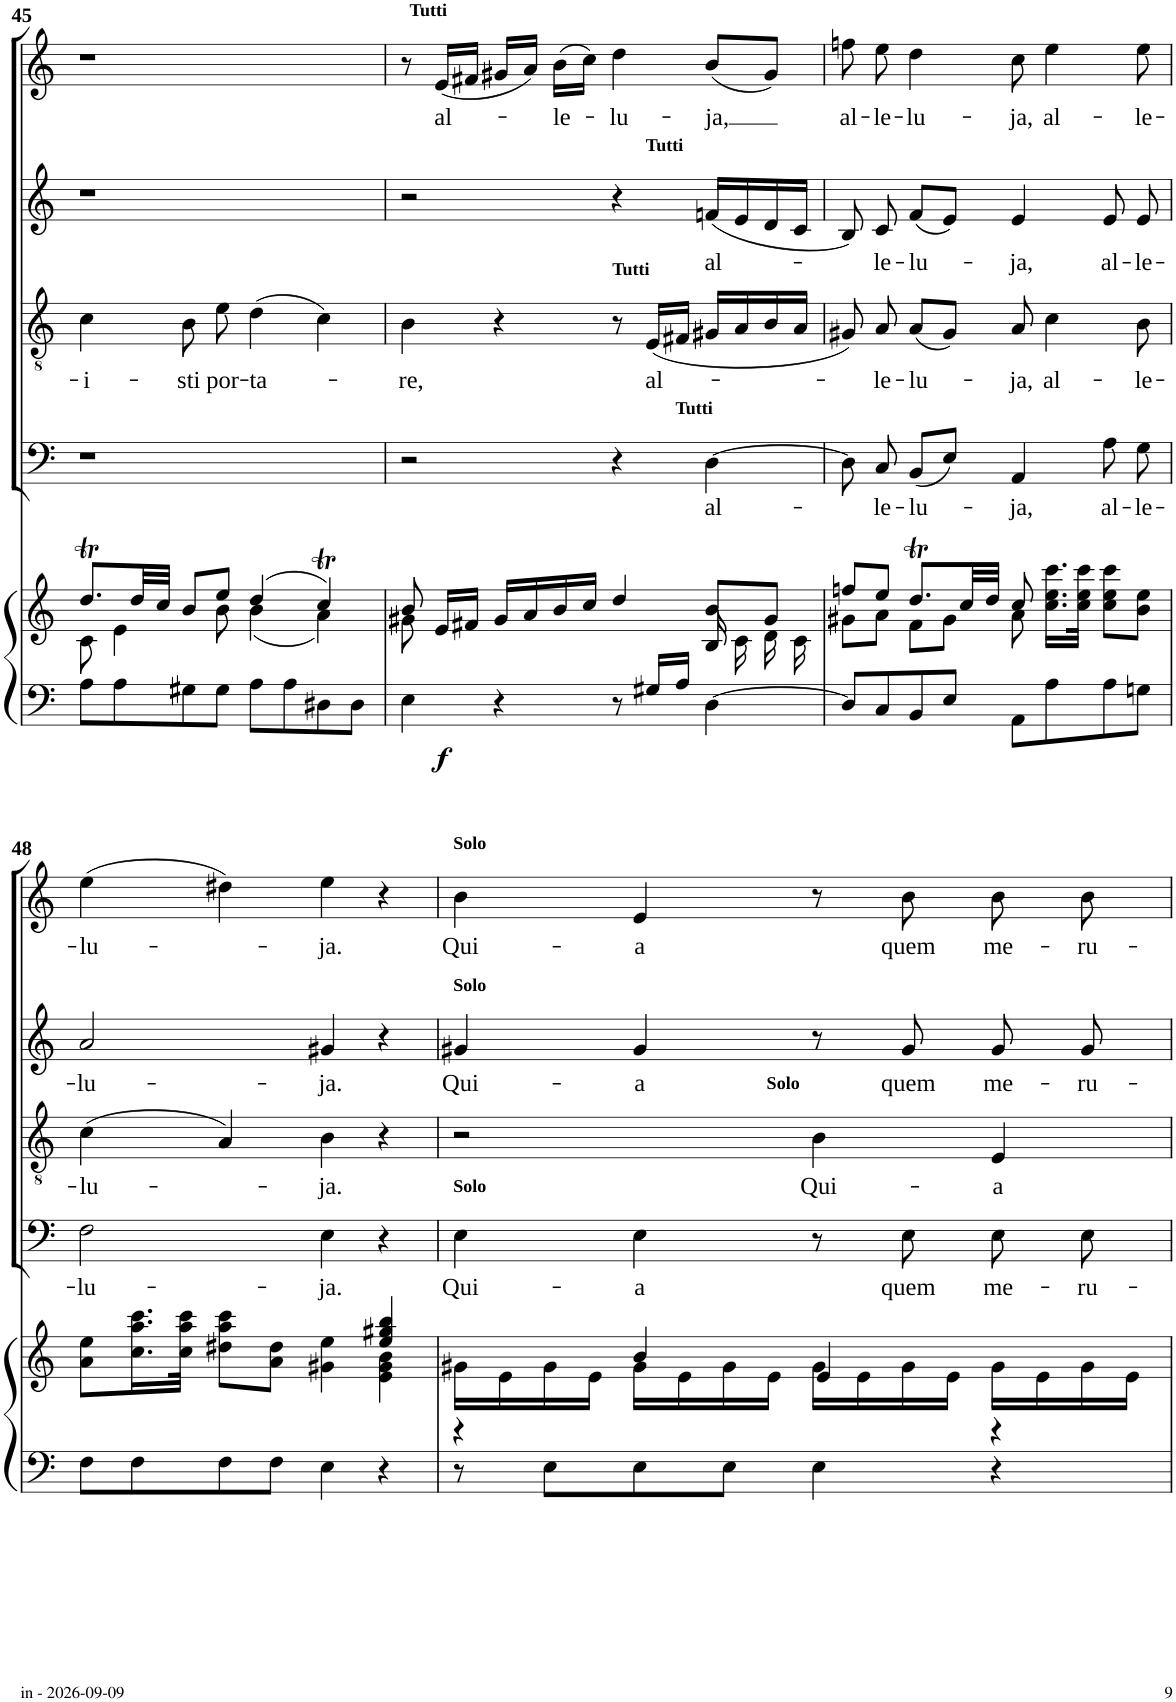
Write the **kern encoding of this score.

**kern	**kern	**dynam	**kern	**text	**text	**kern	**text	**text	**kern	**text	**text	**kern	**text
*part5	*part5	*part5	*part4	*part4	*part4	*part3	*part3	*part3	*part2	*part2	*part2	*part1	*part1
*staff6	*staff5	*staff5/6	*staff4	*staff4	*staff4	*staff3	*staff3	*staff3	*staff2	*staff2	*staff2	*staff1	*staff1
*I"Piano	*	*	*I"Bass	*	*	*I"Tenor	*	*	*I"Alto	*	*	*I"Soprano	*
*I'Pno	*	*	*	*	*	*	*	*	*	*	*	*	*
!!LO:PB:g=z
*clefF4	*clefG2	*	*clefF4	*	*	*clefGv2	*	*	*clefG2	*	*	*clefG2	*
*k[]	*k[]	*	*k[]	*	*	*k[]	*	*	*k[]	*	*	*k[]	*
*M4/4	*M4/4	*	*M4/4	*	*	*M4/4	*	*	*M4/4	*	*	*M4/4	*
*met(c)	*met(c)	*	*met(c)	*	*	*met(c)	*	*	*met(c)	*	*	*met(c)	*
=45	=45	=45	=45	=45	=45	=45	=45	=45	=45	=45	=45	=45	=45
*	*^	*	*	*	*	*	*	*	*	*	*	*	*
!	!	!	!	!	!	!	!	!LO:LY:b	!	!	!	!	!	!
8A\L	8.ddT/L	8c\	.	1r	.	.	4c\	-i-	.	1r	.	.	1r	.
8A\	.	4e\	.	.	.	.	.	.	.	.	.	.	.	.
.	32dd/LL	.	.	.	.	.	.	.	.	.	.	.	.	.
.	32cc/JJJ	.	.	.	.	.	.	.	.	.	.	.	.	.
!	!	!	!	!	!	!	!	!LO:LY:b	!	!	!	!	!	!
8G#X\	8b/L	.	.	.	.	.	8B\	-sti	.	.	.	.	.	.
!	!	!	!	!	!	!	!	!LO:LY:b	!	!	!	!	!	!
8G#\J	8ee/J	8b\	.	.	.	.	8e\	por-	.	.	.	.	.	.
!	!	!	!	!	!	!	!	!LO:LY:b	!	!	!	!	!	!
8A\L	(4dd/	(4b\	.	.	.	.	(4d\	-ta-	.	.	.	.	.	.
8A\	.	.	.	.	.	.	.	.	.	.	.	.	.	.
8D#X\	4ccT/)	4a\)	.	.	.	.	4c\)	.	.	.	.	.	.	.
8D#\J	.	.	.	.	.	.	.	.	.	.	.	.	.	.
=46	=46	=46	=46	=46	=46	=46	=46	=46	=46	=46	=46	=46	=46	=46
*	*	*^	*	*	*	*	*	*	*	*	*	*	*	*
!	!	!	!	!	!	!	!	!	!LO:LY:b	!	!	!	!	!	!
*	*	*	*	*	*^	*	*	*	*	*	*^	*	*	*^	*
4E\	8b/	8g#X\	2.ryy	.	2r	2ryy	.	.	4B\	-re,	.	2r	2ryy	.	.	8r	32ryy	.
!	!	!	!	!	!	!	!	!	!	!	!	!	!	!	!	!	!LO:TX:a:B:t=Tutti	!
.	.	.	.	.	.	.	.	.	.	.	.	.	.	.	.	.	2ryy	.
!	!	!	!	!LO:DY:b	!	!	!	!	!	!	!	!	!	!	!	!	!	!LO:LY:b
.	16e/LL	2..ryy	.	f	.	.	.	.	.	.	.	.	.	.	.	(16e/LL	.	al-
.	16f#X/JJ	.	.	.	.	.	.	.	.	.	.	.	.	.	.	16f#X/JJ	.	.
4r	16g#/LL	.	.	.	.	.	.	.	4r	.	.	.	.	.	.	16g#X/LL	.	.
.	16a/	.	.	.	.	.	.	.	.	.	.	.	.	.	.	16a/JJ)	.	.
!	!	!	!	!	!	!	!	!	!	!	!	!	!	!	!	!	!	!LO:LY:b
.	16b/	.	.	.	.	.	.	.	.	.	.	.	.	.	.	(16b\LL	.	-le-
.	16cc/JJ	.	.	.	.	.	.	.	.	.	.	.	.	.	.	16cc\JJ)	.	.
!	!	!	!	!	!	!	!	!	!LO:TX:a:B:t=Tutti	!	!	!	!	!	!	!	!	!
!	!	!	!	!	!	!	!	!	!	!	!	!	!	!	!	!	!	!LO:LY:b
8r	4dd/	.	.	.	4r	8.ryy	.	.	8r	.	.	4r	8ryy	.	.	4dd\	.	-lu-
.	.	.	.	.	.	.	.	.	.	.	.	.	.	.	.	.	4...ryy	.
!	!	!	!	!	!	!	!	!	!	!	!	!	!LO:TX:a:B:t=Tutti	!	!	!	!	!
!	!	!	!	!	!	!	!	!	!	!LO:LY:b	!	!	!	!	!	!	!	!
16G#X/LL	.	.	.	.	.	.	.	.	(16E/LL	al-	.	.	4.ryy	.	.	.	.	.
!	!	!	!	!	!	!LO:TX:a:B:t=Tutti	!	!	!	!	!	!	!	!	!	!	!	!
16A/JJ	.	.	.	.	.	4ryy	.	.	16F#X/JJ	.	.	.	.	.	.	.	.	.
!	!	!	!	!	!	!	!LO:LY:b	!	!	!	!	!	!	!LO:LY:b	!	!	!	!LO:LY:b
[4D\	16B/	.	8b/L	.	[4D\	.	al-	.	16G#X/LL	.	.	(16fn/LL	.	al-	.	(8b/L	.	-ja,
.	16c\	.	.	.	.	.	.	.	16A/	.	.	16e/	.	.	.	.	.	.
.	16d\	.	8g#/J	.	.	.	.	.	16B/	.	.	16d/	.	.	.	8g#/J)	.	.
.	16c\	.	.	.	.	16ryy	.	.	16A/JJ	.	.	16c/JJ	.	.	.	.	.	.
*	*	*v	*v	*	*	*	*	*	*	*	*	*	*	*	*	*	*	*
=47	=47	=47	=47	=47	=47	=47	=47	=47	=47	=47	=47	=47	=47	=47	=47	=47	=47
!	!	!	!	!	!	!	!LO:LY:b	!	!	!LO:LY:b	!	!	!	!LO:LY:b	!	!	!LO:LY:b
*	*	*	*	*	*	*	*	*	*	*	*v	*v	*	*	*	*	*
*	*	*	*	*v	*v	*	*	*	*	*	*	*	*	*v	*v	*
8D/L]	8ffn/L	8g#X\L	.	8D\]	.	­	8G#X/)	.	­	8B/)	.	-­	8ffn\	al-
!	!	!	!	!	!LO:LY:b	!	!	!LO:LY:b	!	!	!LO:LY:b	!	!	!LO:LY:b
8C/	8ee/J	8a\J	.	8C/	le-	.	8A/	le-	.	8c/	le-	.	8ee\	-le-
!	!	!	!	!	!LO:LY:b	!	!	!LO:LY:b	!	!	!LO:LY:b	!	!	!LO:LY:b
8BB/	8.ddT/L	8f\L	.	(8BB/L	-lu-	.	(8A/L	-lu-	.	(8f/L	-lu-	.	4dd\	-lu-
8E/J	.	8g#\J	.	8E/J)	.	.	8G#/J)	.	.	8e/J)	.	.	.	.
.	32cc/LL	.	.	.	.	.	.	.	.	.	.	.	.	.
.	32dd/JJJ	.	.	.	.	.	.	.	.	.	.	.	.	.
!	!	!	!	!	!LO:LY:b	!	!	!LO:LY:b	!	!	!LO:LY:b	!	!	!LO:LY:b
8AA\L	8cc/	8a\	.	4AA/	-ja,	.	8A/	-ja,	.	4e/	-ja,	.	8cc\	-ja,
!	!	!	!	!	!	!	!	!LO:LY:b	!	!	!	!	!	!LO:LY:b
8A\	16.cc\ 16.ee\ 16.ccc\LL	4.ryy	.	.	.	.	4c\	al-	.	.	.	.	4ee\	al-
.	32cc\ 32ee\ 32ccc\JJk	.	.	.	.	.	.	.	.	.	.	.	.	.
!	!	!	!	!	!LO:LY:b	!	!	!	!	!	!LO:LY:b	!	!	!
8A\	8cc\ 8ee\ 8ccc\L	.	.	8A\	al-	.	.	.	.	8e/	al-	.	.	.
!	!	!	!	!	!LO:LY:b	!	!	!LO:LY:b	!	!	!LO:LY:b	!	!	!LO:LY:b
8Gn\J	8b\ 8ee\J	.	.	8G\	-le-	.	8B\	-le-	.	8e/	-le-	.	8ee\	-le-
!!LO:LB:g=z
=48	=48	=48	=48	=48	=48	=48	=48	=48	=48	=48	=48	=48	=48	=48
!	!	!	!	!	!LO:LY:b	!	!	!LO:LY:b	!	!	!LO:LY:b	!	!	!LO:LY:b
8F\L	8a\ 8ee\L	2.ryy	.	2F\	-lu-	.	(4c\	-lu-	.	2a/	-lu-	.	(4ee\	-lu-
8F\	16.cc\ 16.aa\ 16.ccc\L	.	.	.	.	.	.	.	.	.	.	.	.	.
.	32cc\ 32aa\ 32ccc\JJk	.	.	.	.	.	.	.	.	.	.	.	.	.
8F\	8dd#X\ 8aa\ 8ccc\L	.	.	.	.	.	4A/)	.	.	.	.	.	4dd#X\)	.
8F\J	8a\ 8dd#\J	.	.	.	.	.	.	.	.	.	.	.	.	.
!	!	!	!	!	!LO:LY:b	!	!	!LO:LY:b	!	!	!LO:LY:b	!	!	!LO:LY:b
4E\	4g#X\ 4ee\	.	.	4E\	-ja.	.	4B\	-ja.	.	4g#X/	-ja.	.	4ee\	-ja.
4r	4ee/ 4gg#X/ 4bb/	4e\ 4g#\ 4b\	.	4r	.	.	4r	.	.	4r	.	.	4r	.
=49	=49	=49	=49	=49	=49	=49	=49	=49	=49	=49	=49	=49	=49	=49
!	!	!	!	!	!	!	!	!	!	!	!	!	!LO:TX:a:B:t=Solo	!
!	!	!	!	!	!	!	!	!	!	!LO:TX:a:B:t=Solo	!	!	!	!
!	!	!	!	!LO:TX:a:B:t=Solo	!	!	!	!	!	!	!	!	!	!
!	!	!	!	!	!LO:LY:b	!	!	!	!	!	!LO:LY:b	!	!	!LO:LY:b
*	*	*	*	*	*	*	*^	*	*	*	*	*	*	*
8r	16g#X\LL	4r	.	4E\	Qui-	.	2r	4..ryy	.	.	4g#X/	Qui-	.	4b\	Qui-
.	16e\	.	.	.	.	.	.	.	.	.	.	.	.	.	.
8E\L	16g#\	.	.	.	.	.	.	.	.	.	.	.	.	.	.
.	16e\JJ	.	.	.	.	.	.	.	.	.	.	.	.	.	.
!	!	!	!	!	!LO:LY:b	!	!	!	!	!	!	!LO:LY:b	!	!	!LO:LY:b
8E\	16g#\LL	4b/	.	4E\	-a	.	.	.	.	.	4g#/	-a	.	4e/	-a
.	16e\	.	.	.	.	.	.	.	.	.	.	.	.	.	.
8E\J	16g#\	.	.	.	.	.	.	.	.	.	.	.	.	.	.
!	!	!	!	!	!	!	!	!LO:TX:a:B:t=Solo	!	!	!	!	!	!	!
.	16e\JJ	.	.	.	.	.	.	2ryy	.	.	.	.	.	.	.
!	!	!	!	!	!	!	!	!	!LO:LY:b	!	!	!	!	!	!
4E\	16g#\LL	4e/	.	8r	.	.	4B\	.	-Qui-	.	8r	.	.	8r	.
.	16e\	.	.	.	.	.	.	.	.	.	.	.	.	.	.
!	!	!	!	!	!LO:LY:b	!	!	!	!	!	!	!LO:LY:b	!	!	!LO:LY:b
.	16g#\	.	.	8E\	quem	.	.	.	.	.	8g#/	quem	.	8b\	quem
.	16e\JJ	.	.	.	.	.	.	.	.	.	.	.	.	.	.
!	!	!	!	!	!LO:LY:b	!	!	!	!LO:LY:b	!	!	!LO:LY:b	!	!	!LO:LY:b
4r	16g#\LL	4r	.	8E\	me-	.	4E/	.	-a	.	8g#/	me-	.	8b\	me-
.	16e\	.	.	.	.	.	.	.	.	.	.	.	.	.	.
!	!	!	!	!	!LO:LY:b	!	!	!	!	!	!	!LO:LY:b	!	!	!LO:LY:b
.	16g#\	.	.	8E\	-ru-	.	.	.	.	.	8g#/	-ru-	.	8b\	-ru-
.	16e\JJ	.	.	.	.	.	.	16ryy	.	.	.	.	.	.	.
*	*v	*v	*	*	*	*	*v	*v	*	*	*	*	*	*	*
=	=	=	=	=	=	=	=	=	=	=	=	=	=
*-	*-	*-	*-	*-	*-	*-	*-	*-	*-	*-	*-	*-	*-
